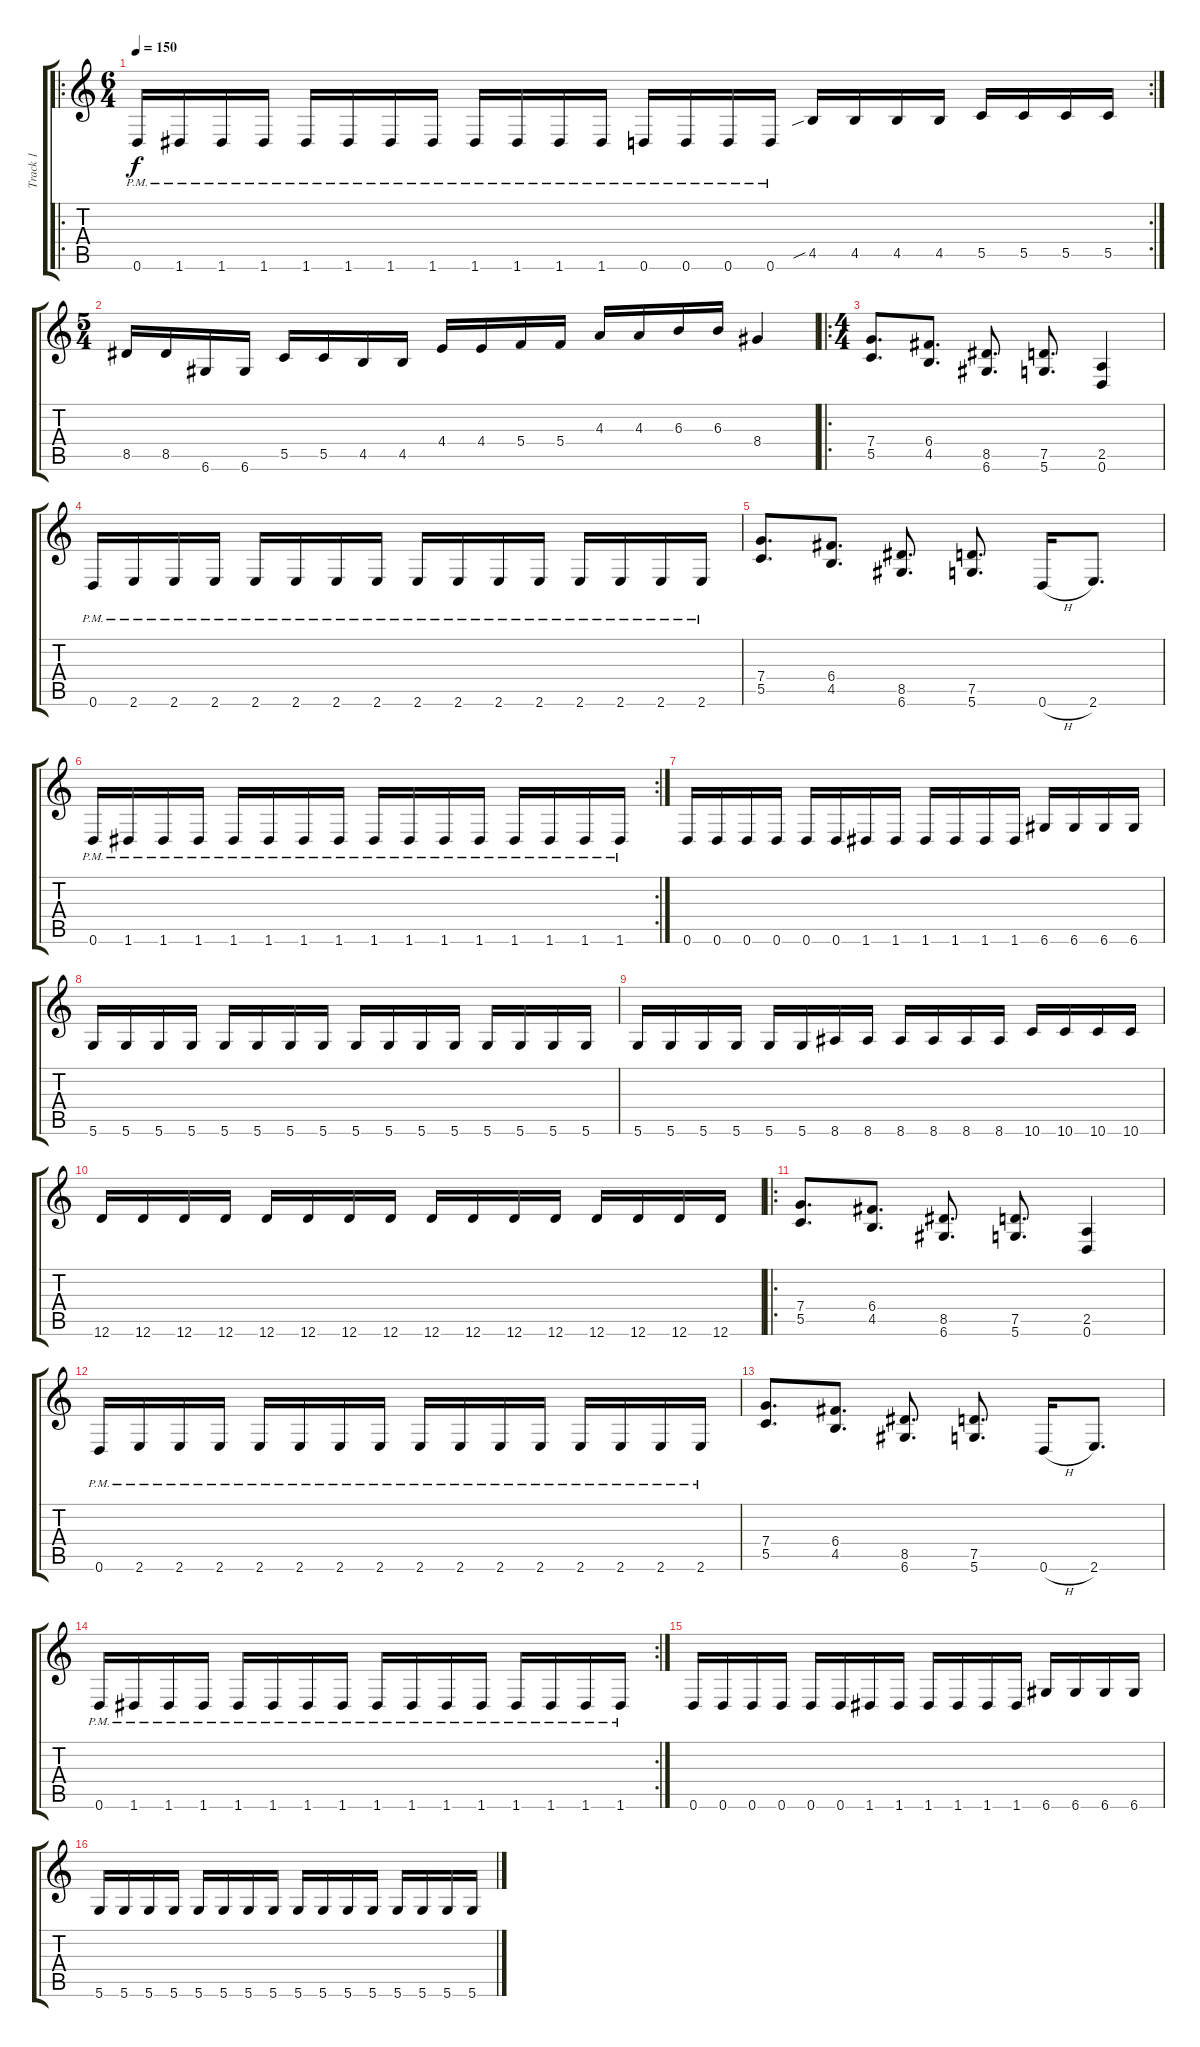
\track ("Track 1" "Track 1") {instrument distortionguitar}
\staff {score tabs}
\tuning (D4 A3 F3 C3 G2 D2) {hide}
\ro
\rc 2
\ts (6 4)
\tempo 150
\clef g2
\ks c
0.6{pm}.16{dy f} 1.6{pm}.16 1.6{pm}.16 1.6{pm}.16 1.6{pm}.16 1.6{pm}.16 1.6{pm}.16 1.6{pm}.16 1.6{pm}.16 1.6{pm}.16 1.6{pm}.16 1.6{pm}.16 0.6{pm}.16 0.6{pm}.16 0.6{pm}.16 0.6{pm}.16 4.5{sib}.16 4.5.16 4.5.16 4.5.16 5.5.16 5.5.16 5.5.16 5.5.16 |
\ts (5 4)
8.5.16 8.5.16 6.6.16 6.6.16 5.5.16 5.5.16 4.5.16 4.5.16 4.4.16 4.4.16 5.4.16 5.4.16 4.3.16 4.3.16 6.3.16 6.3.16 8.4.4 |
\ro
\ts (4 4)
(7.4 5.5).8{d} (6.4 4.5).8{d} (8.5 6.6).8{d} (7.5 5.6).8{d} (2.5 0.6).4 |
0.6{pm}.16 2.6{pm}.16 2.6{pm}.16 2.6{pm}.16 2.6{pm}.16 2.6{pm}.16 2.6{pm}.16 2.6{pm}.16 2.6{pm}.16 2.6{pm}.16 2.6{pm}.16 2.6{pm}.16 2.6{pm}.16 2.6{pm}.16 2.6{pm}.16 2.6{pm}.16 |
(7.4 5.5).8{d} (6.4 4.5).8{d} (8.5 6.6).8{d} (7.5 5.6).8{d} 0.6{h}.16 2.6.8{d} |
\rc 2
0.6{pm}.16 1.6{pm}.16 1.6{pm}.16 1.6{pm}.16 1.6{pm}.16 1.6{pm}.16 1.6{pm}.16 1.6{pm}.16 1.6{pm}.16 1.6{pm}.16 1.6{pm}.16 1.6{pm}.16 1.6{pm}.16 1.6{pm}.16 1.6{pm}.16 1.6{pm}.16 |
0.6.16 0.6.16 0.6.16 0.6.16 0.6.16 0.6.16 1.6.16 1.6.16 1.6.16 1.6.16 1.6.16 1.6.16 6.6.16 6.6.16 6.6.16 6.6.16 |
5.6.16 5.6.16 5.6.16 5.6.16 5.6.16 5.6.16 5.6.16 5.6.16 5.6.16 5.6.16 5.6.16 5.6.16 5.6.16 5.6.16 5.6.16 5.6.16 |
5.6.16 5.6.16 5.6.16 5.6.16 5.6.16 5.6.16 8.6.16 8.6.16 8.6.16 8.6.16 8.6.16 8.6.16 10.6.16 10.6.16 10.6.16 10.6.16 |
12.6.16 12.6.16 12.6.16 12.6.16 12.6.16 12.6.16 12.6.16 12.6.16 12.6.16 12.6.16 12.6.16 12.6.16 12.6.16 12.6.16 12.6.16 12.6.16 |
\ro
(7.4 5.5).8{d} (6.4 4.5).8{d} (8.5 6.6).8{d} (7.5 5.6).8{d} (2.5 0.6).4 |
0.6{pm}.16 2.6{pm}.16 2.6{pm}.16 2.6{pm}.16 2.6{pm}.16 2.6{pm}.16 2.6{pm}.16 2.6{pm}.16 2.6{pm}.16 2.6{pm}.16 2.6{pm}.16 2.6{pm}.16 2.6{pm}.16 2.6{pm}.16 2.6{pm}.16 2.6{pm}.16 |
(7.4 5.5).8{d} (6.4 4.5).8{d} (8.5 6.6).8{d} (7.5 5.6).8{d} 0.6{h}.16 2.6.8{d} |
\rc 2
0.6{pm}.16 1.6{pm}.16 1.6{pm}.16 1.6{pm}.16 1.6{pm}.16 1.6{pm}.16 1.6{pm}.16 1.6{pm}.16 1.6{pm}.16 1.6{pm}.16 1.6{pm}.16 1.6{pm}.16 1.6{pm}.16 1.6{pm}.16 1.6{pm}.16 1.6{pm}.16 |
0.6.16 0.6.16 0.6.16 0.6.16 0.6.16 0.6.16 1.6.16 1.6.16 1.6.16 1.6.16 1.6.16 1.6.16 6.6.16 6.6.16 6.6.16 6.6.16 |
5.6.16 5.6.16 5.6.16 5.6.16 5.6.16 5.6.16 5.6.16 5.6.16 5.6.16 5.6.16 5.6.16 5.6.16 5.6.16 5.6.16 5.6.16 5.6.16
